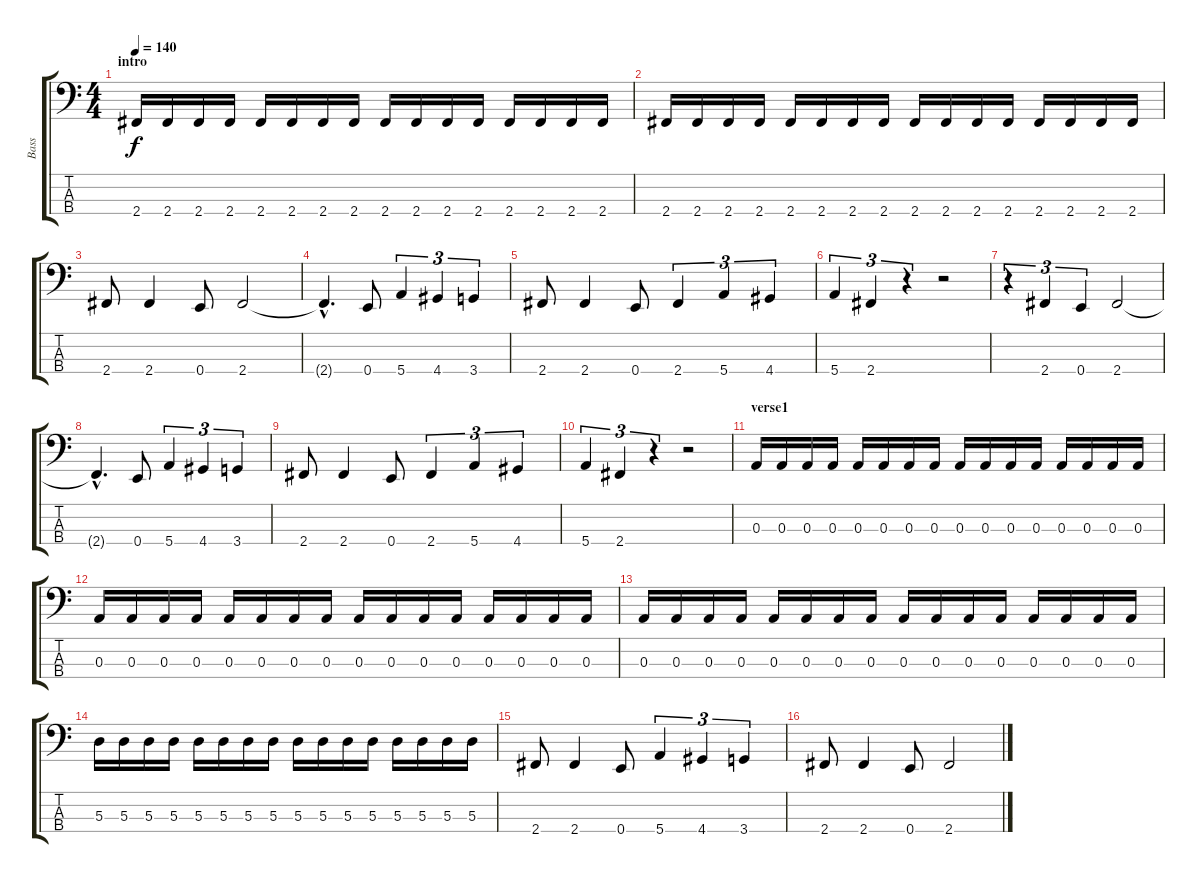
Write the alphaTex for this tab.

\track ("Bass" "Bass") {instrument electricbassfinger}
\staff {score tabs}
\tuning (G2 D2 A1 E1) {hide}
\ts (4 4)
\section ("" "intro")
\tempo 140
\clef f4
\ks c
2.4.16{dy f instrument electricbassfinger} 2.4.16 2.4.16 2.4.16 2.4.16 2.4.16 2.4.16 2.4.16 2.4.16 2.4.16 2.4.16 2.4.16 2.4.16 2.4.16 2.4.16 2.4.16 |
2.4.16 2.4.16 2.4.16 2.4.16 2.4.16 2.4.16 2.4.16 2.4.16 2.4.16 2.4.16 2.4.16 2.4.16 2.4.16 2.4.16 2.4.16 2.4.16 |
2.4.8 2.4.4 0.4.8 2.4.2 |
2.4{hac t}.4{d} 0.4.8 5.4.4{tu (3 2)} 4.4.4{tu (3 2)} 3.4.4{tu (3 2)} |
2.4.8 2.4.4 0.4.8 2.4.4{tu (3 2)} 5.4.4{tu (3 2)} 4.4.4{tu (3 2)} |
5.4.4{tu (3 2)} 2.4.4{tu (3 2)} r.4{tu (3 2)} r.2 |
r.4{tu (3 2)} 2.4.4{tu (3 2)} 0.4.4{tu (3 2)} 2.4.2 |
2.4{hac t}.4{d} 0.4.8 5.4.4{tu (3 2)} 4.4.4{tu (3 2)} 3.4.4{tu (3 2)} |
2.4.8 2.4.4 0.4.8 2.4.4{tu (3 2)} 5.4.4{tu (3 2)} 4.4.4{tu (3 2)} |
5.4.4{tu (3 2)} 2.4.4{tu (3 2)} r.4{tu (3 2)} r.2 |
\section ("" "verse1")
0.3.16 0.3.16 0.3.16 0.3.16 0.3.16 0.3.16 0.3.16 0.3.16 0.3.16 0.3.16 0.3.16 0.3.16 0.3.16 0.3.16 0.3.16 0.3.16 |
0.3.16 0.3.16 0.3.16 0.3.16 0.3.16 0.3.16 0.3.16 0.3.16 0.3.16 0.3.16 0.3.16 0.3.16 0.3.16 0.3.16 0.3.16 0.3.16 |
0.3.16 0.3.16 0.3.16 0.3.16 0.3.16 0.3.16 0.3.16 0.3.16 0.3.16 0.3.16 0.3.16 0.3.16 0.3.16 0.3.16 0.3.16 0.3.16 |
5.3.16 5.3.16 5.3.16 5.3.16 5.3.16 5.3.16 5.3.16 5.3.16 5.3.16 5.3.16 5.3.16 5.3.16 5.3.16 5.3.16 5.3.16 5.3.16 |
2.4.8 2.4.4 0.4.8 5.4.4{tu (3 2)} 4.4.4{tu (3 2)} 3.4.4{tu (3 2)} |
2.4.8 2.4.4 0.4.8 2.4.2
